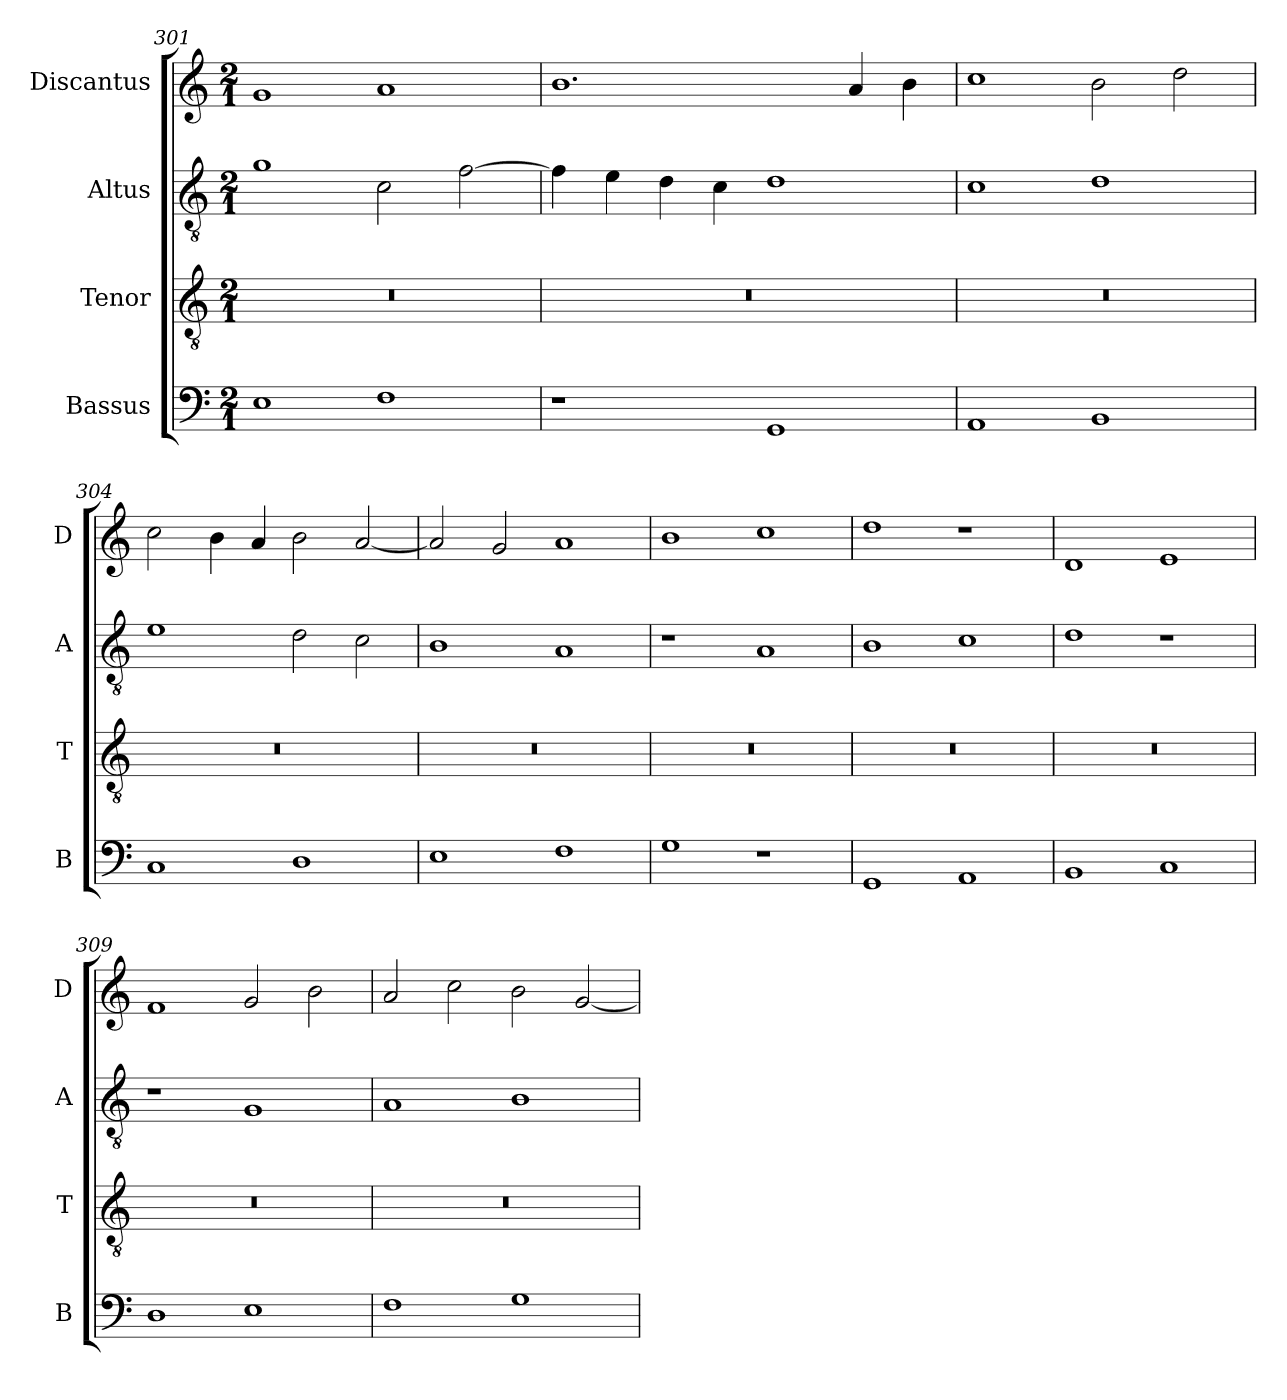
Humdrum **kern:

**kern	**kern	**kern	**kern
*part4	*part3	*part2	*part1
*staff4	*staff3	*staff2	*staff1
*I"Bassus	*I"Tenor	*I"Altus	*I"Discantus
*I'B	*I'T	*I'A	*I'D
*clefF4	*clefGv2	*clefGv2	*clefG2
*k[]	*k[]	*k[]	*k[]
*M2/1	*M2/1	*M2/1	*M2/1
=301	=301	=301	=301
1E	0r	1g	1g
1F	.	2c\	1a
.	.	[2f\	.
=302	=302	=302	=302
1r	0r	4f\]	1.b
.	.	4e\	.
.	.	4d\	.
.	.	4c\	.
1GG	.	1d	.
.	.	.	4a/
.	.	.	4b\
=303	=303	=303	=303
1AA	0r	1c	1cc
1BB	.	1d	2b\
.	.	.	2dd\
=304	=304	=304	=304
1C	0r	1e	2cc\
.	.	.	4b\
.	.	.	4a/
1D	.	2d\	2b\
.	.	2c\	[2a/
=305	=305	=305	=305
1E	0r	1B	2a/]
.	.	.	2g/
1F	.	1A	1a
=306	=306	=306	=306
1G	0r	1r	1b
1r	.	1A	1cc
=307	=307	=307	=307
1GG	0r	1B	1dd
1AA	.	1c	1r
=308	=308	=308	=308
1BB	0r	1d	1d
1C	.	1r	1e
=309	=309	=309	=309
1D	0r	1r	1f
1E	.	1G	2g/
.	.	.	2b\
=310	=310	=310	=310
1F	0r	1A	2a/
.	.	.	2cc\
1G	.	1B	2b\
.	.	.	[2g/
=	=	=	=
*-	*-	*-	*-
